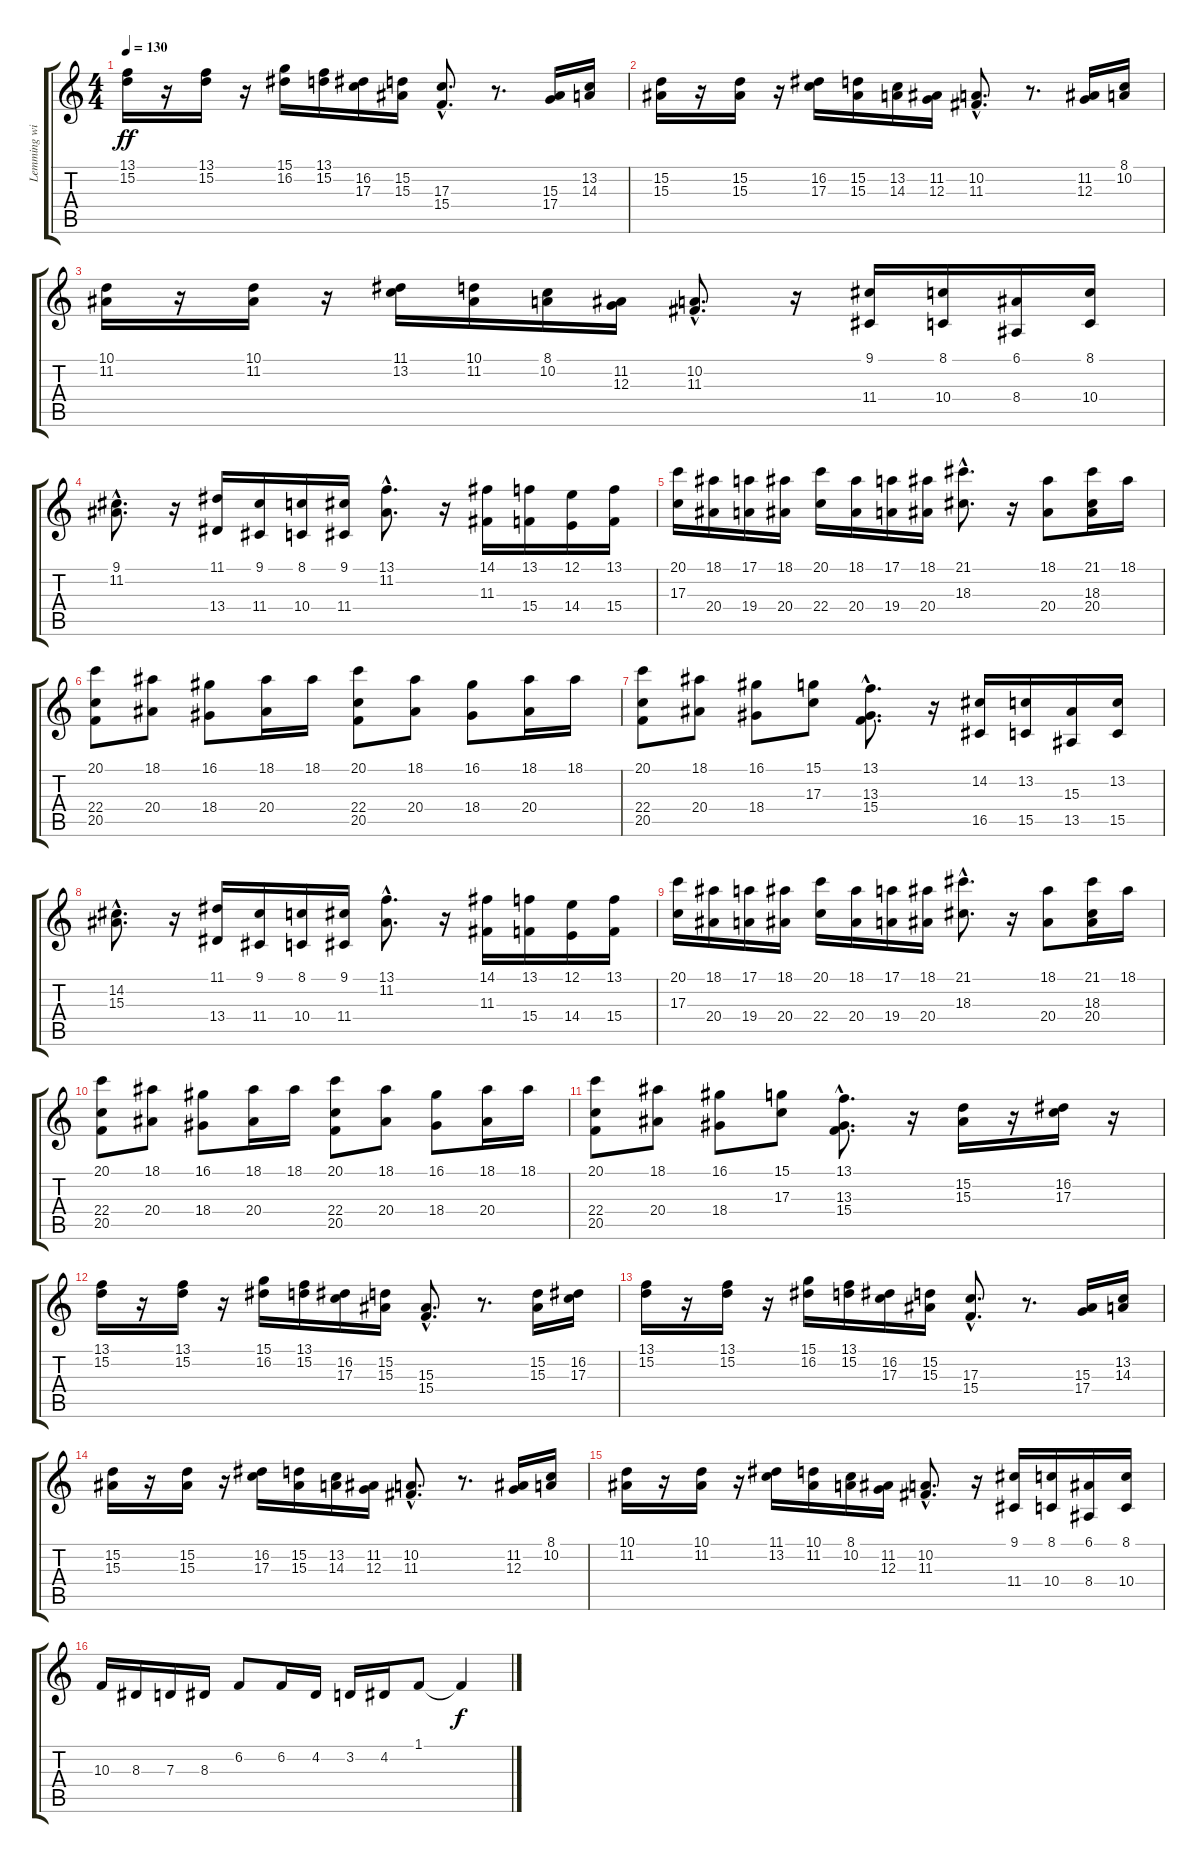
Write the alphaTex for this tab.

\track ("Lemming with Keyboard / Guitar 3" "Lemming wi") {instrument acousticgrandpiano}
\staff {score tabs}
\tuning (E4 B3 G3 D3 A2 E2) {hide}
\ts (4 4)
\tempo 130
\clef g2
\ks c
(13.1 15.2).16{dy ff} r.16 (13.1 15.2).16 r.16 (15.1 16.2).16 (13.1 15.2).16 (16.2 17.3).16 (15.2 15.3).16 (17.3{hac} 15.4{hac}).8{d} r.8{d} (15.3 17.4).16 (13.2 14.3).16 |
(15.2 15.3).16 r.16 (15.2 15.3).16 r.16 (16.2 17.3).16 (15.2 15.3).16 (13.2 14.3).16 (11.2 12.3).16 (10.2{hac} 11.3{hac}).8{d} r.8{d} (11.2 12.3).16 (8.1 10.2).16 |
(10.1 11.2).16 r.16 (10.1 11.2).16 r.16 (11.1 13.2).16 (10.1 11.2).16 (8.1 10.2).16 (11.2 12.3).16 (10.2{hac} 11.3{hac}).8{d} r.16 (9.1 11.4).16 (8.1 10.4).16 (6.1 8.4).16 (8.1 10.4).16 |
(9.1{hac} 11.2{hac}).8{d} r.16 (11.1 13.4).16 (9.1 11.4).16 (8.1 10.4).16 (9.1 11.4).16 (13.1{hac} 11.2{hac}).8{d} r.16 (14.1 11.3).16 (13.1 15.4).16 (12.1 14.4).16 (13.1 15.4).16 |
(20.1 17.3).16 (18.1 20.4).16 (17.1 19.4).16 (18.1 20.4).16 (20.1 22.4).16 (18.1 20.4).16 (17.1 19.4).16 (18.1 20.4).16 (21.1{hac} 18.3{hac}).8{d} r.16 (18.1 20.4).8 (21.1 18.3 20.4).16 18.1.16 |
(20.1 22.4 20.5).8 (18.1 20.4).8 (16.1 18.4).8 (18.1 20.4).16 18.1.16 (20.1 22.4 20.5).8 (18.1 20.4).8 (16.1 18.4).8 (18.1 20.4).16 18.1.16 |
(20.1 22.4 20.5).8 (18.1 20.4).8 (16.1 18.4).8 (15.1 17.3).8 (13.1{hac} 13.3{hac} 15.4{hac}).8{d} r.16 (14.2 16.5).16 (13.2 15.5).16 (15.3 13.5).16 (13.2 15.5).16 |
(14.2{hac} 15.3{hac}).8{d} r.16 (11.1 13.4).16 (9.1 11.4).16 (8.1 10.4).16 (9.1 11.4).16 (13.1{hac} 11.2{hac}).8{d} r.16 (14.1 11.3).16 (13.1 15.4).16 (12.1 14.4).16 (13.1 15.4).16 |
(20.1 17.3).16 (18.1 20.4).16 (17.1 19.4).16 (18.1 20.4).16 (20.1 22.4).16 (18.1 20.4).16 (17.1 19.4).16 (18.1 20.4).16 (21.1{hac} 18.3{hac}).8{d} r.16 (18.1 20.4).8 (21.1 18.3 20.4).16 18.1.16 |
(20.1 22.4 20.5).8 (18.1 20.4).8 (16.1 18.4).8 (18.1 20.4).16 18.1.16 (20.1 22.4 20.5).8 (18.1 20.4).8 (16.1 18.4).8 (18.1 20.4).16 18.1.16 |
(20.1 22.4 20.5).8 (18.1 20.4).8 (16.1 18.4).8 (15.1 17.3).8 (13.1{hac} 13.3{hac} 15.4{hac}).8{d} r.16 (15.2 15.3).16 r.16 (16.2 17.3).16 r.16 |
(13.1 15.2).16 r.16 (13.1 15.2).16 r.16 (15.1 16.2).16 (13.1 15.2).16 (16.2 17.3).16 (15.2 15.3).16 (15.3{hac} 15.4{hac}).8{d} r.8{d} (15.2 15.3).16 (16.2 17.3).16 |
(13.1 15.2).16 r.16 (13.1 15.2).16 r.16 (15.1 16.2).16 (13.1 15.2).16 (16.2 17.3).16 (15.2 15.3).16 (17.3{hac} 15.4{hac}).8{d} r.8{d} (15.3 17.4).16 (13.2 14.3).16 |
(15.2 15.3).16 r.16 (15.2 15.3).16 r.16 (16.2 17.3).16 (15.2 15.3).16 (13.2 14.3).16 (11.2 12.3).16 (10.2{hac} 11.3{hac}).8{d} r.8{d} (11.2 12.3).16 (8.1 10.2).16 |
(10.1 11.2).16 r.16 (10.1 11.2).16 r.16 (11.1 13.2).16 (10.1 11.2).16 (8.1 10.2).16 (11.2 12.3).16 (10.2{hac} 11.3{hac}).8{d} r.16 (9.1 11.4).16 (8.1 10.4).16 (6.1 8.4).16 (8.1 10.4).16 |
10.3.16 8.3.16 7.3.16 8.3.16 6.2.8 6.2.16 4.2.16 3.2.16 4.2.16 1.1.8 1.1{t}.4{dy f}
